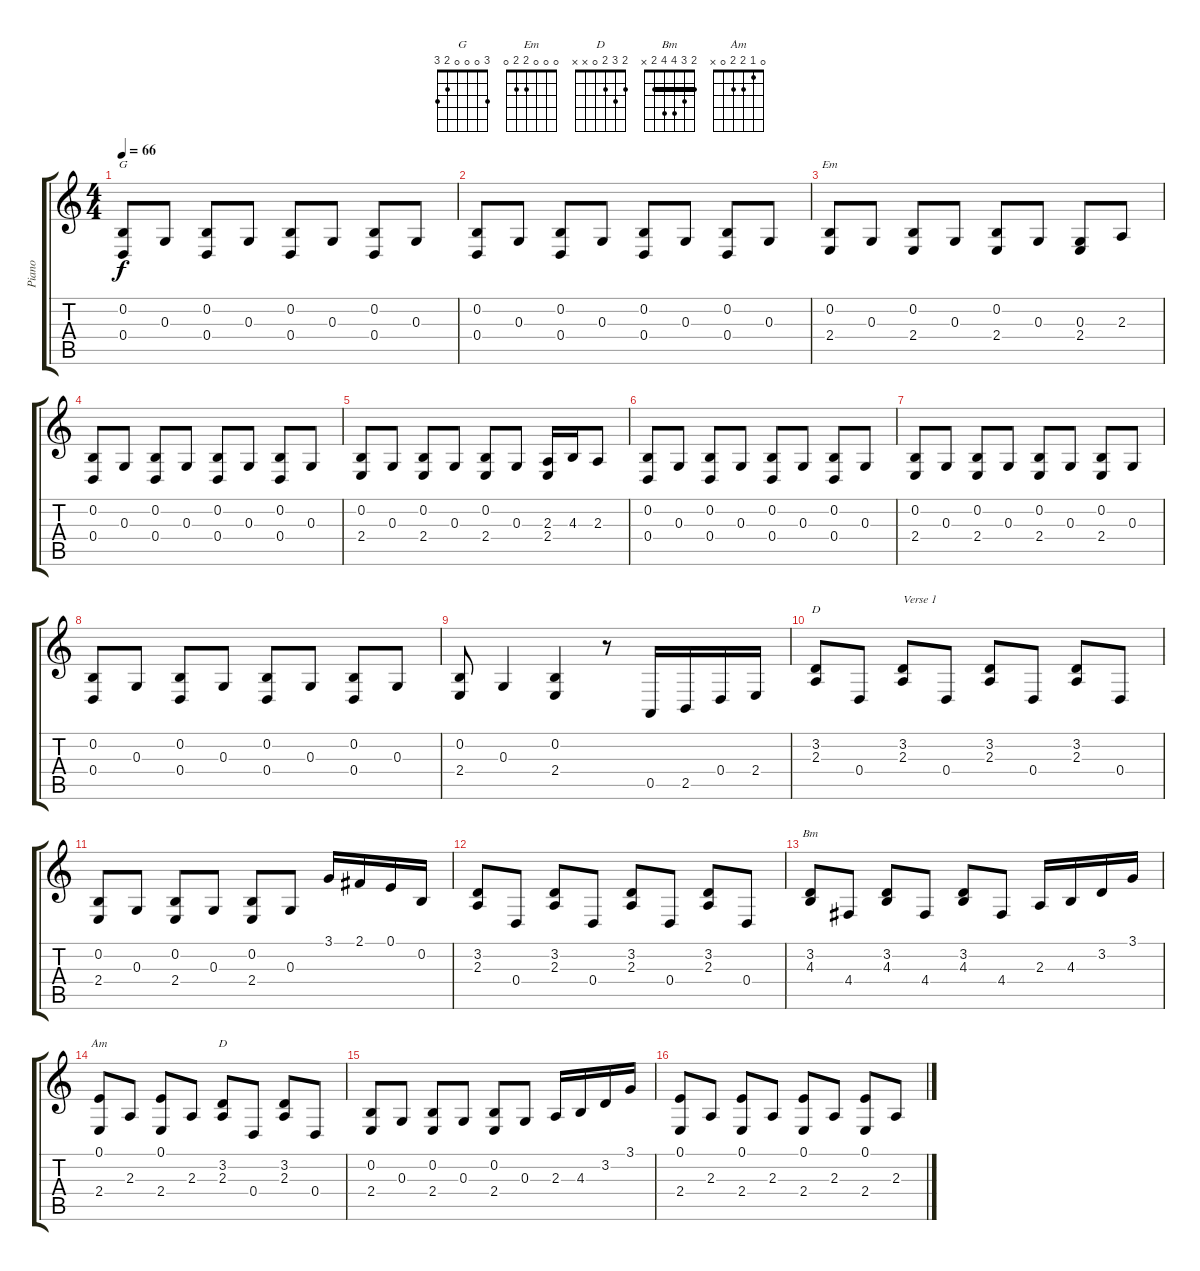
\track ("Piano" "Piano") {instrument acousticgrandpiano}
\staff {score tabs}
\tuning (E4 B3 G3 D3 A2 E2) {hide}
\chord ("G" 3 0 0 0 2 3)
\chord ("Em" 0 0 0 2 2 0)
\chord ("D" x 3 2 x x x)
\chord ("Bm" 2 3 4 4 2 x) {barre 2}
\chord ("Am" 0 1 2 2 0 x)
\chord ("D" 2 3 2 0 x x)
\ts (4 4)
\tempo 66
\clef g2
\ks c
(0.2 0.4).8{ch "G" dy f instrument acousticgrandpiano} 0.3.8 (0.2 0.4).8 0.3.8 (0.2 0.4).8 0.3.8 (0.2 0.4).8 0.3.8 |
(0.2 0.4).8 0.3.8 (0.2 0.4).8 0.3.8 (0.2 0.4).8 0.3.8 (0.2 0.4).8 0.3.8 |
(0.2 2.4).8{ch "Em"} 0.3.8 (0.2 2.4).8 0.3.8 (0.2 2.4).8 0.3.8 (0.3 2.4).8 2.3.8 |
(0.2 0.4).8 0.3.8 (0.2 0.4).8 0.3.8 (0.2 0.4).8 0.3.8 (0.2 0.4).8 0.3.8 |
(0.2 2.4).8 0.3.8 (0.2 2.4).8 0.3.8 (0.2 2.4).8 0.3.8 (2.3 2.4).16 4.3.16 2.3.8 |
(0.2 0.4).8 0.3.8 (0.2 0.4).8 0.3.8 (0.2 0.4).8 0.3.8 (0.2 0.4).8 0.3.8 |
(0.2 2.4).8 0.3.8 (0.2 2.4).8 0.3.8 (0.2 2.4).8 0.3.8 (0.2 2.4).8 0.3.8 |
(0.2 0.4).8 0.3.8 (0.2 0.4).8 0.3.8 (0.2 0.4).8 0.3.8 (0.2 0.4).8 0.3.8 |
(0.2 2.4).8 0.3.4 (0.2 2.4).4 r.8 0.5.16 2.5.16 0.4.16 2.4.16 |
(3.2 2.3).8{ch "D"} 0.4.8 (3.2 2.3).8{txt "Verse 1"} 0.4.8 (3.2 2.3).8 0.4.8 (3.2 2.3).8 0.4.8 |
(0.2 2.4).8 0.3.8 (0.2 2.4).8 0.3.8 (0.2 2.4).8 0.3.8 3.1.16 2.1.16 0.1.16 0.2.16 |
(3.2 2.3).8 0.4.8 (3.2 2.3).8 0.4.8 (3.2 2.3).8 0.4.8 (3.2 2.3).8 0.4.8 |
(3.2 4.3).8{ch "Bm"} 4.4.8 (3.2 4.3).8 4.4.8 (3.2 4.3).8 4.4.8 2.3.16 4.3.16 3.2.16 3.1.16 |
(0.1 2.4).8{ch "Am"} 2.3.8 (0.1 2.4).8 2.3.8 (3.2 2.3).8{ch "D"} 0.4.8 (3.2 2.3).8 0.4.8 |
(0.2 2.4).8 0.3.8 (0.2 2.4).8 0.3.8 (0.2 2.4).8 0.3.8 2.3.16 4.3.16 3.2.16 3.1.16 |
(0.1 2.4).8 2.3.8 (0.1 2.4).8 2.3.8 (0.1 2.4).8 2.3.8 (0.1 2.4).8 2.3.8
